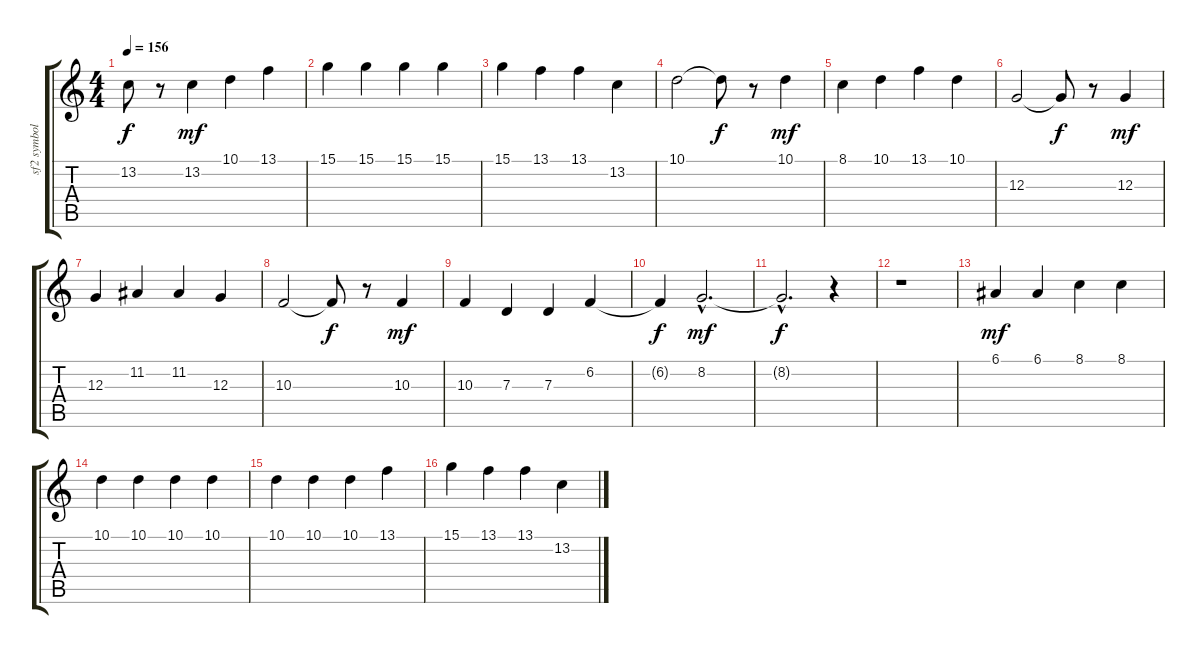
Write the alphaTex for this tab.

\track ("sf2 symbol" "sf2 symbol") {instrument piccolo}
\staff {score tabs}
\tuning (E4 B3 G3 D3 A2 E2) {hide}
\ts (4 4)
\tempo 156
\clef g2
\ks c
13.2{t}.8{dy f} r.8 13.2.4{dy mf} 10.1.4 13.1.4 |
15.1.4 15.1.4 15.1.4 15.1.4 |
15.1.4 13.1.4 13.1.4 13.2.4 |
10.1.2 10.1{t}.8{dy f} r.8 10.1.4{dy mf} |
8.1.4 10.1.4 13.1.4 10.1.4 |
12.3.2 12.3{t}.8{dy f} r.8 12.3.4{dy mf} |
12.3.4 11.2.4 11.2.4 12.3.4 |
10.3.2 10.3{t}.8{dy f} r.8 10.3.4{dy mf} |
10.3.4 7.3.4 7.3.4 6.2.4 |
6.2{t}.4{dy f} 8.2{hac}.2{d dy mf} |
8.2{hac t}.2{d dy f} r.4 |
r.1 |
6.1.4{dy mf} 6.1.4 8.1.4 8.1.4 |
10.1.4 10.1.4 10.1.4 10.1.4 |
10.1.4 10.1.4 10.1.4 13.1.4 |
15.1.4 13.1.4 13.1.4 13.2.4
